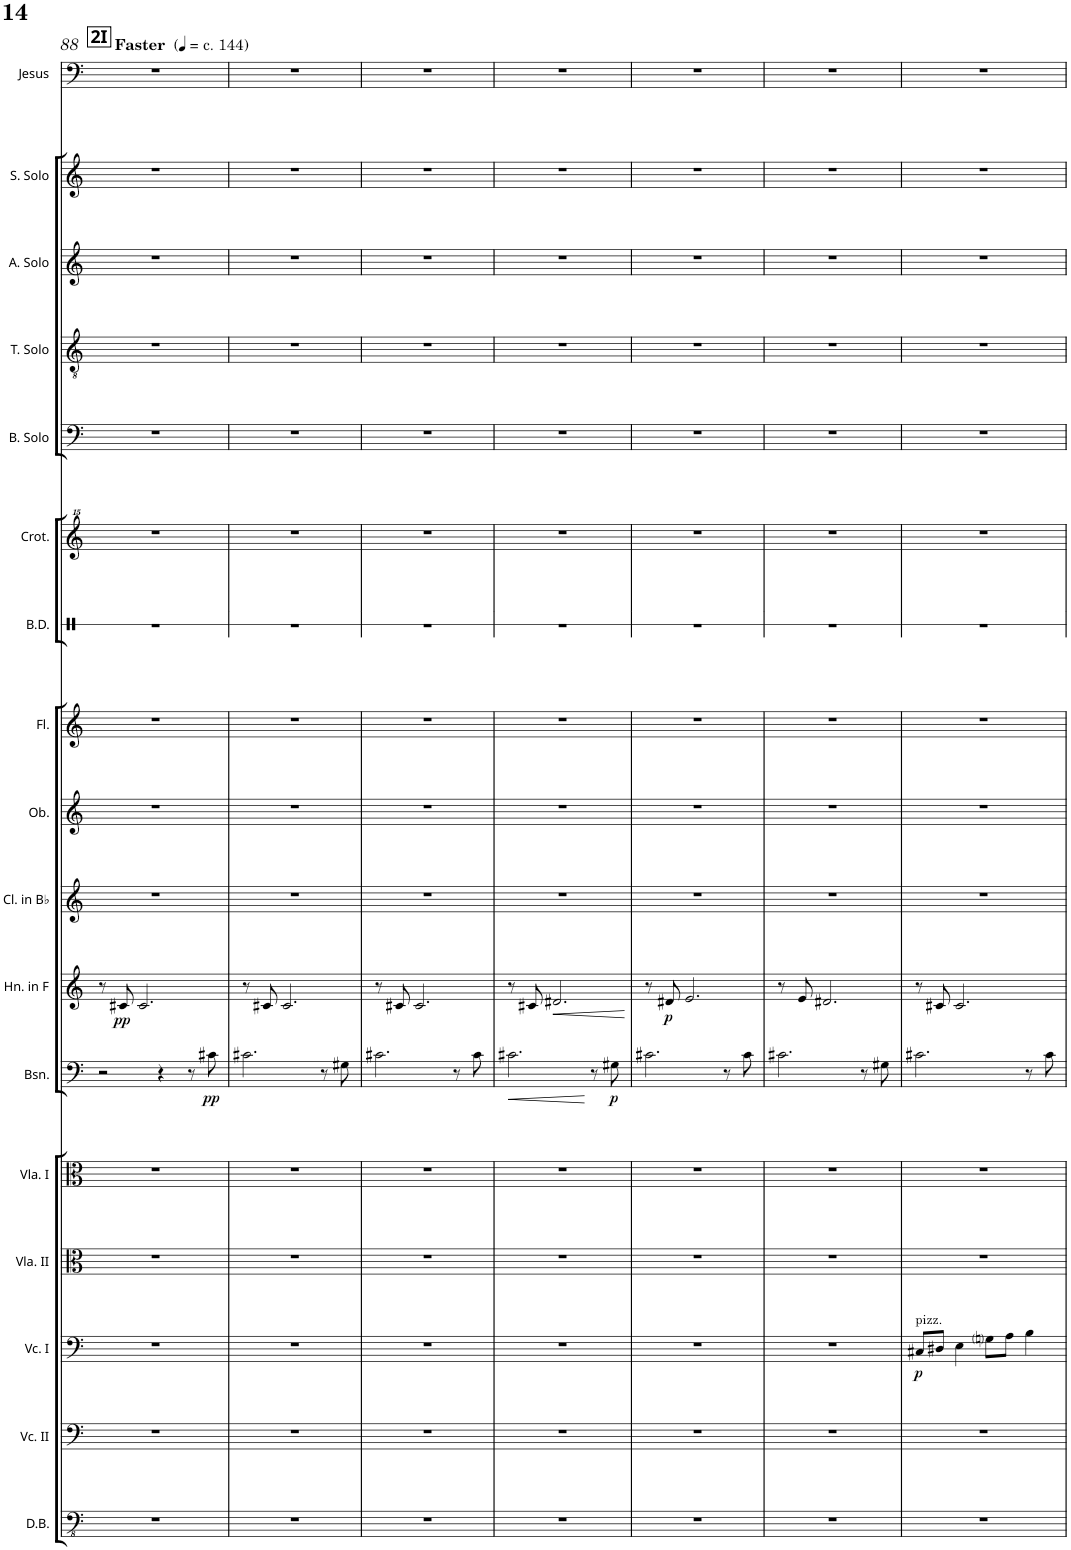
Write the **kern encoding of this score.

**kern	**kern	**kern	**dynam	**kern	**kern	**kern	**dynam	**kern	**dynam	**kern	**kern	**kern	**kern	**kern	**kern	**kern	**kern	**kern	**kern
*part17	*part16	*part15	*part15	*part14	*part13	*part12	*part12	*part11	*part11	*part10	*part9	*part8	*part7	*part6	*part5	*part4	*part3	*part2	*part1
*staff17	*staff16	*staff15	*staff15	*staff14	*staff13	*staff12	*staff12	*staff11	*staff11	*staff10	*staff9	*staff8	*staff7	*staff6	*staff5	*staff4	*staff3	*staff2	*staff1
*I"Double Bass	*I"Violoncello II	*I"Violoncello I	*	*I"Viola II	*I"Viola I	*I"Bassoon	*	*I"Horn in F	*	*I"Clarinet in Bb	*I"Oboe	*I"Flute	*I"Bass Drum	*I"Crotales	*I"Bass Solo	*I"Tenor Solo	*I"Alto Solo	*I"Soprano Solo	*I"Jesus (Baritone Solo)
*I'D.B.	*I'Vc. II	*I'Vc. I	*	*I'Vla. II	*I'Vla. I	*I'Bsn.	*	*I'Hn. in F	*	*I'Cl. in Bb	*I'Ob.	*I'Fl.	*I'B.D.	*I'Crot.	*I'B. Solo	*I'T. Solo	*I'A. Solo	*I'S. Solo	*I'Jesus
!!LO:PB:g=z
*clefFv4	*clefF4	*clefF4	*	*clefC3	*clefC3	*clefF4	*	*clefG2	*	*clefG2	*clefG2	*clefG2	*clefX	*clefG^^2	*clefF4	*clefGv2	*clefG2	*clefG2	*clefF4
*Trd7c12	*	*	*	*	*	*	*	*Trd4c7	*	*Trd1c2	*	*	*	*	*	*	*	*	*
*k[]	*k[]	*k[]	*	*k[]	*k[]	*k[]	*	*k[]	*	*k[]	*k[]	*k[]	*k[]	*k[]	*k[]	*k[]	*k[]	*k[]	*k[]
*M4/4	*M4/4	*M4/4	*	*M4/4	*M4/4	*M4/4	*	*M4/4	*	*M4/4	*M4/4	*M4/4	*M4/4	*M4/4	*M4/4	*M4/4	*M4/4	*M4/4	*M4/4
!!LO:REH:place=s1:a:B:cj:fs=14:t=2I
=88	=88	=88	=88	=88	=88	=88	=88	=88	=88	=88	=88	=88	=88	=88	=88	=88	=88	=88	=88
!	!	!	!	!	!	!	!	!	!	!	!	!	!	!	!	!	!	!	!LO:TX:a:B:t=Faster
!	!	!	!	!	!	!	!	!	!	!	!	!	!	!	!	!	!	!	!LO:TX:a:t=(
!	!	!	!	!	!	!	!	!	!	!	!	!	!	!	!	!	!	!	!LO:TX:a:t=c. 144)
1r	1r	1r	.	1r	1r	2r	.	8r	.	1r	1r	1r	1r	1r	1r	1r	1r	1r	1r
!	!	!	!	!	!	!	!	!	!LO:DY:b	!	!	!	!	!	!	!	!	!	!
.	.	.	.	.	.	.	.	8c#X/	pp	.	.	.	.	.	.	.	.	.	.
.	.	.	.	.	.	.	.	2.c#/	.	.	.	.	.	.	.	.	.	.	.
.	.	.	.	.	.	4r	.	.	.	.	.	.	.	.	.	.	.	.	.
.	.	.	.	.	.	8r	.	.	.	.	.	.	.	.	.	.	.	.	.
!	!	!	!	!	!	!	!LO:DY:b	!	!	!	!	!	!	!	!	!	!	!	!
.	.	.	.	.	.	8c#X\	pp	.	.	.	.	.	.	.	.	.	.	.	.
=89	=89	=89	=89	=89	=89	=89	=89	=89	=89	=89	=89	=89	=89	=89	=89	=89	=89	=89	=89
1r	1r	1r	.	1r	1r	2.c#X\	.	8r	.	1r	1r	1r	1r	1r	1r	1r	1r	1r	1r
.	.	.	.	.	.	.	.	8c#X/	.	.	.	.	.	.	.	.	.	.	.
.	.	.	.	.	.	.	.	2.c#/	.	.	.	.	.	.	.	.	.	.	.
.	.	.	.	.	.	8r	.	.	.	.	.	.	.	.	.	.	.	.	.
.	.	.	.	.	.	8G#X\	.	.	.	.	.	.	.	.	.	.	.	.	.
=90	=90	=90	=90	=90	=90	=90	=90	=90	=90	=90	=90	=90	=90	=90	=90	=90	=90	=90	=90
1r	1r	1r	.	1r	1r	2.c#X\	.	8r	.	1r	1r	1r	1r	1r	1r	1r	1r	1r	1r
.	.	.	.	.	.	.	.	8c#X/	.	.	.	.	.	.	.	.	.	.	.
.	.	.	.	.	.	.	.	2.c#/	.	.	.	.	.	.	.	.	.	.	.
.	.	.	.	.	.	8r	.	.	.	.	.	.	.	.	.	.	.	.	.
.	.	.	.	.	.	8c#\	.	.	.	.	.	.	.	.	.	.	.	.	.
=91	=91	=91	=91	=91	=91	=91	=91	=91	=91	=91	=91	=91	=91	=91	=91	=91	=91	=91	=91
!	!	!	!	!	!	!	!LO:HP:b	!	!	!	!	!	!	!	!	!	!	!	!
1r	1r	1r	.	1r	1r	2.c#X\	<	8r	.	1r	1r	1r	1r	1r	1r	1r	1r	1r	1r
.	.	.	.	.	.	.	.	8c#X/	.	.	.	.	.	.	.	.	.	.	.
!	!	!	!	!	!	!	!	!	!LO:HP:b	!	!	!	!	!	!	!	!	!	!
.	.	.	.	.	.	.	.	2.d#X/	<	.	.	.	.	.	.	.	.	.	.
.	.	.	.	.	.	8r	[	.	.	.	.	.	.	.	.	.	.	.	.
!	!	!	!	!	!	!	!LO:DY:b	!	!	!	!	!	!	!	!	!	!	!	!
.	.	.	.	.	.	8G#X\	p	.	.	.	.	.	.	.	.	.	.	.	.
.	.	.	.	.	.	.	.	.	[	.	.	.	.	.	.	.	.	.	.
=92	=92	=92	=92	=92	=92	=92	=92	=92	=92	=92	=92	=92	=92	=92	=92	=92	=92	=92	=92
1r	1r	1r	.	1r	1r	2.c#X\	.	8r	.	1r	1r	1r	1r	1r	1r	1r	1r	1r	1r
!	!	!	!	!	!	!	!	!	!LO:DY:b	!	!	!	!	!	!	!	!	!	!
.	.	.	.	.	.	.	.	8d#X/	p	.	.	.	.	.	.	.	.	.	.
.	.	.	.	.	.	.	.	2.e/	.	.	.	.	.	.	.	.	.	.	.
.	.	.	.	.	.	8r	.	.	.	.	.	.	.	.	.	.	.	.	.
.	.	.	.	.	.	8c#\	.	.	.	.	.	.	.	.	.	.	.	.	.
=93	=93	=93	=93	=93	=93	=93	=93	=93	=93	=93	=93	=93	=93	=93	=93	=93	=93	=93	=93
1r	1r	1r	.	1r	1r	2.c#X\	.	8r	.	1r	1r	1r	1r	1r	1r	1r	1r	1r	1r
.	.	.	.	.	.	.	.	8e/	.	.	.	.	.	.	.	.	.	.	.
.	.	.	.	.	.	.	.	2.d#X/	.	.	.	.	.	.	.	.	.	.	.
.	.	.	.	.	.	8r	.	.	.	.	.	.	.	.	.	.	.	.	.
.	.	.	.	.	.	8G#X\	.	.	.	.	.	.	.	.	.	.	.	.	.
=94	=94	=94	=94	=94	=94	=94	=94	=94	=94	=94	=94	=94	=94	=94	=94	=94	=94	=94	=94
!	!	!LO:TX:a:t=pizz.	!	!	!	!	!	!	!	!	!	!	!	!	!	!	!	!	!
!	!	!	!LO:DY:b	!	!	!	!	!	!	!	!	!	!	!	!	!	!	!	!
1r	1r	8C#X/L	p	1r	1r	2.c#X\	.	8r	.	1r	1r	1r	1r	1r	1r	1r	1r	1r	1r
.	.	8D#X/J	.	.	.	.	.	8c#X/	.	.	.	.	.	.	.	.	.	.	.
.	.	4E\	.	.	.	.	.	2.c#/	.	.	.	.	.	.	.	.	.	.	.
.	.	8Gni\L	.	.	.	.	.	.	.	.	.	.	.	.	.	.	.	.	.
.	.	8A\J	.	.	.	.	.	.	.	.	.	.	.	.	.	.	.	.	.
.	.	4B\	.	.	.	8r	.	.	.	.	.	.	.	.	.	.	.	.	.
.	.	.	.	.	.	8c#\	.	.	.	.	.	.	.	.	.	.	.	.	.
=	=	=	=	=	=	=	=	=	=	=	=	=	=	=	=	=	=	=	=
*-	*-	*-	*-	*-	*-	*-	*-	*-	*-	*-	*-	*-	*-	*-	*-	*-	*-	*-	*-
